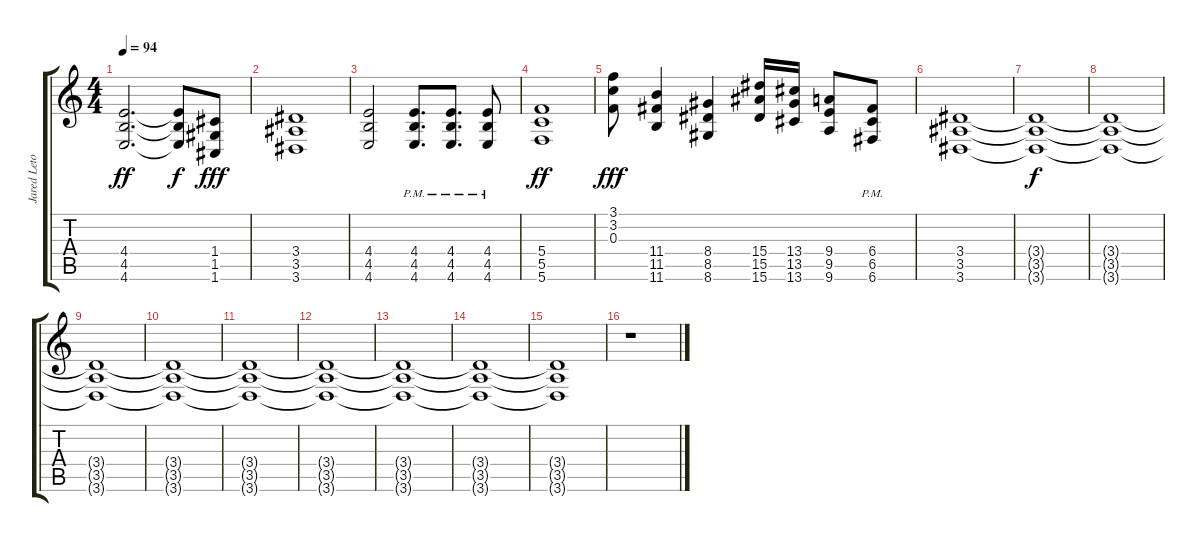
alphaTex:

\track ("Jared Leto" "Jared Leto") {instrument distortionguitar}
\staff {score tabs}
\tuning (D4 A3 F3 C3 G2 C2) {hide}
\ts (4 4)
\tempo 94
\clef g2
\ks c
(4.4 4.5 4.6).2{d dy ff instrument distortionguitar} (4.4{t} 4.5{t} 4.6{t}).8{dy f} (1.4 1.5 1.6).8{dy fff} |
(3.4 3.5 3.6).1 |
(4.4 4.5 4.6).2 (4.4{pm} 4.5{pm} 4.6{pm}).8{d} (4.4{pm} 4.5{pm} 4.6{pm}).8{d} (4.4{pm} 4.5{pm} 4.6{pm}).8 |
(5.4 5.5 5.6).1{dy ff} |
(3.1 3.2 0.3).8{dy fff} (11.4 11.5 11.6).4 (8.4 8.5 8.6).4 (15.4 15.5 15.6).16 (13.4 13.5 13.6).16 (9.4 9.5 9.6).8 (6.4{pm} 6.5{pm} 6.6{pm}).8 |
(3.4 3.5 3.6).1 |
(3.4{t} 3.5{t} 3.6{t}).1{dy f} |
(3.4{t} 3.5{t} 3.6{t}).1 |
(3.4{t} 3.5{t} 3.6{t}).1 |
(3.4{t} 3.5{t} 3.6{t}).1 |
(3.4{t} 3.5{t} 3.6{t}).1 |
(3.4{t} 3.5{t} 3.6{t}).1{volume 0} |
(3.4{t} 3.5{t} 3.6{t}).1 |
(3.4{t} 3.5{t} 3.6{t}).1 |
(3.4{t} 3.5{t} 3.6{t}).1 |
r.1
